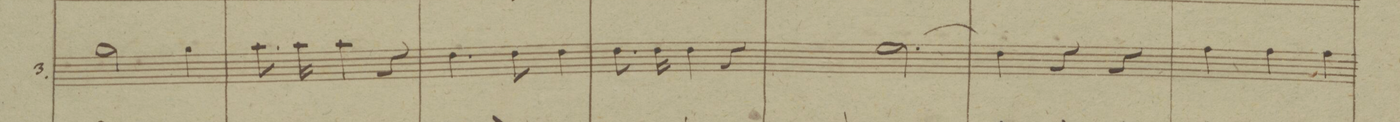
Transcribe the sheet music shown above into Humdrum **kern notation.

**kern	**text	**text	**dynam
*I"3.	*	*	*
*clefC4	*	*	*
*k[b-]	*	*	*
*M3/4	*	*	*
2f\	.	an-	.
4f\	.	-te	.
=30	=30	=30	=30
8.g\	.	om-	.
16g\	.	-ni-	.
4g\	.	-a	.
4r	.	.	.
=31	=31	=31	=31
4.c\	.	om-	.
8c\	.	-ni-	.
4c\	.	-a	.
=32	=32	=32	=32
*2\right	*	*	*
8.c\	.	sae-	.
16c\	.	-cu-	.
4c\	.	-la.	.
4r	.	.	.
=33	=33	=33	=33
(2.d\	.	Cre-	.
=34	=34	=34	=34
4c\)	.	-do	.
4r	.	.	.
4r	.	.	.
=35	=35	=35	=35
4e\	.	De-	.
4e\	.	-um	.
4e\	.	de	.
=36	=36	=36	=36
*-	*-	*-	*-
